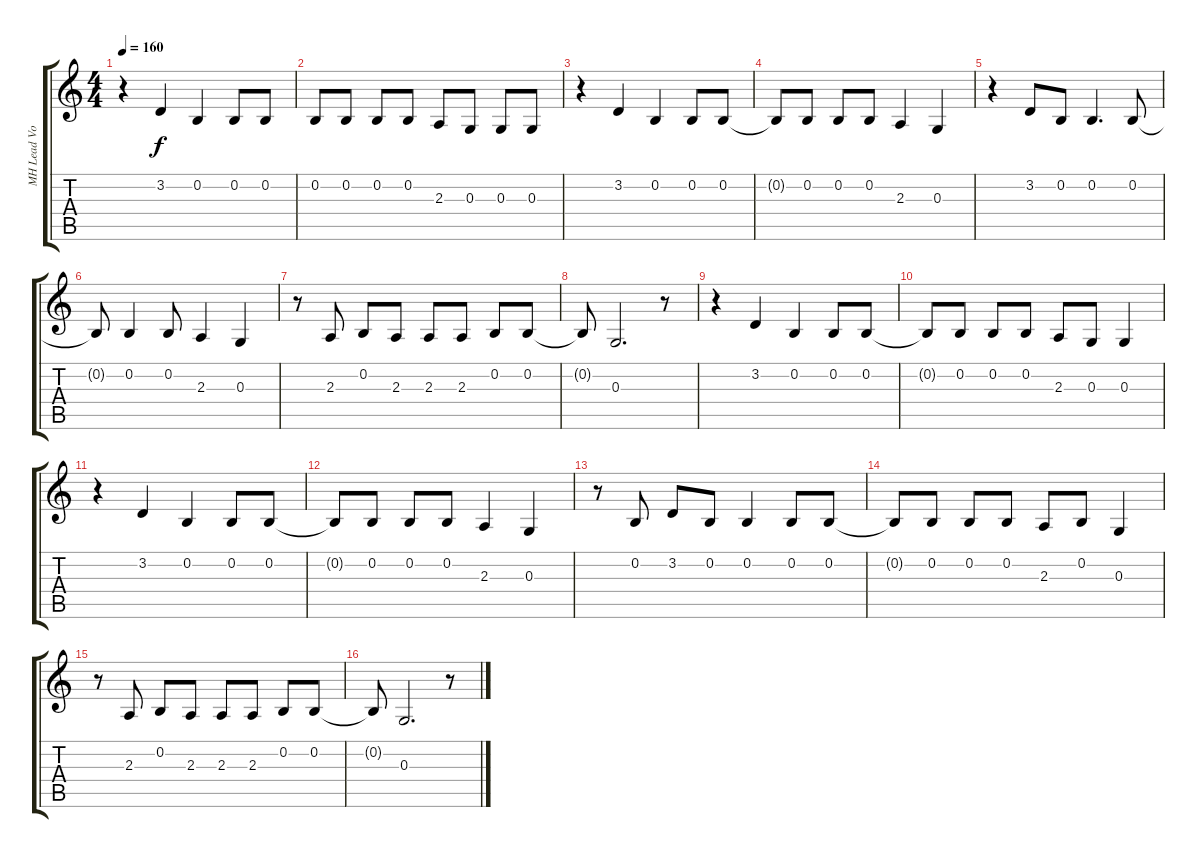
\track ("MH Lead Vocals" "MH Lead Vo") {instrument tenorsax}
\staff {score tabs}
\tuning (E4 B3 G3 D3 A2 E2) {hide}
\ts (4 4)
\tempo 160
\clef g2
\ks c
r.4{dy f} 3.2.4 0.2.4 0.2.8 0.2.8 |
0.2.8 0.2.8 0.2.8 0.2.8 2.3.8 0.3.8 0.3.8 0.3.8 |
r.4 3.2.4 0.2.4 0.2.8 0.2.8 |
0.2{t}.8 0.2.8 0.2.8 0.2.8 2.3.4 0.3.4 |
r.4 3.2.8 0.2.8 0.2.4{d} 0.2.8 |
0.2{t}.8 0.2.4 0.2.8 2.3.4 0.3.4 |
r.8 2.3.8 0.2.8 2.3.8 2.3.8 2.3.8 0.2.8 0.2.8 |
0.2{t}.8 0.3.2{d} r.8 |
r.4 3.2.4 0.2.4 0.2.8 0.2.8 |
0.2{t}.8 0.2.8 0.2.8 0.2.8 2.3.8 0.3.8 0.3.4 |
r.4 3.2.4 0.2.4 0.2.8 0.2.8 |
0.2{t}.8 0.2.8 0.2.8 0.2.8 2.3.4 0.3.4 |
r.8 0.2.8 3.2.8 0.2.8 0.2.4 0.2.8 0.2.8 |
0.2{t}.8 0.2.8 0.2.8 0.2.8 2.3.8 0.2.8 0.3.4 |
r.8 2.3.8 0.2.8 2.3.8 2.3.8 2.3.8 0.2.8 0.2.8 |
0.2{t}.8 0.3.2{d} r.8
